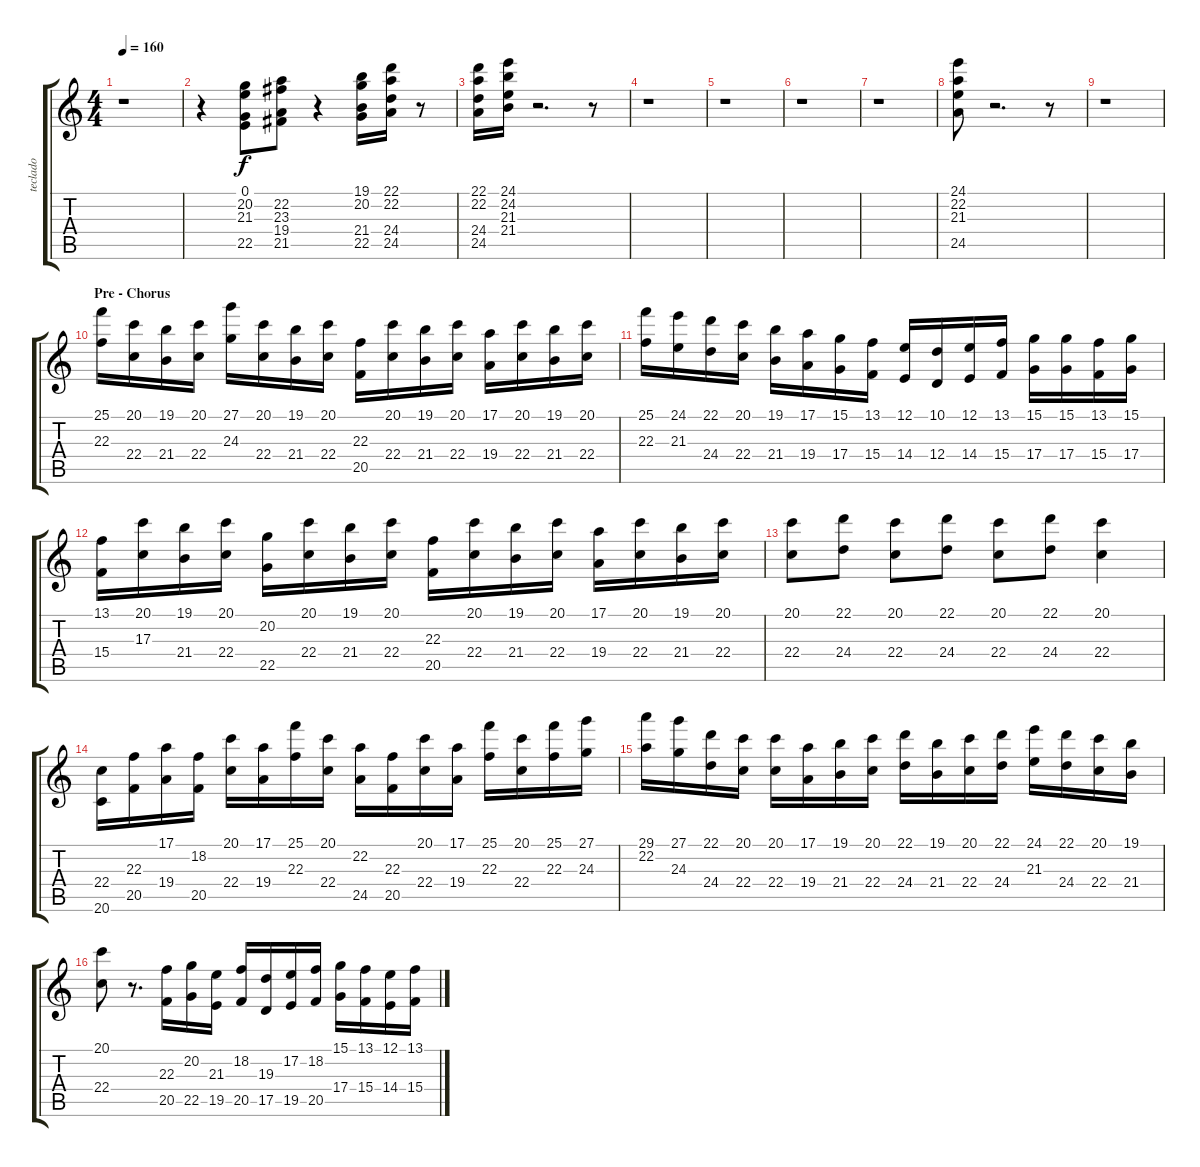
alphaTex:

\track ("teclado" "teclado") {instrument stringensemble1}
\staff {score tabs}
\tuning (E4 B3 G3 D3 A2 E2) {hide}
\ts (4 4)
\tempo 160
\clef g2
\ks c
r.1{dy f} |
r.4 (0.1 20.2 21.3 22.5).8 (22.2 23.3 19.4 21.5).8 r.4 (19.1 20.2 21.4 22.5).16 (22.1 22.2 24.4 24.5).16 r.8 |
(22.1 22.2 24.4 24.5).16 (24.1 24.2 21.3 21.4).16 r.2{d} r.8 |
r.1 |
r.1 |
r.1 |
r.1 |
(24.1 22.2 21.3 24.5).8 r.2{d} r.8 |
r.1 |
\section ("" "Pre - Chorus")
(25.1 22.3).16 (20.1 22.4).16 (19.1 21.4).16 (20.1 22.4).16 (27.1 24.3).16 (20.1 22.4).16 (19.1 21.4).16 (20.1 22.4).16 (22.3 20.5).16 (20.1 22.4).16 (19.1 21.4).16 (20.1 22.4).16 (17.1 19.4).16 (20.1 22.4).16 (19.1 21.4).16 (20.1 22.4).16 |
(25.1 22.3).16 (24.1 21.3).16 (22.1 24.4).16 (20.1 22.4).16 (19.1 21.4).16 (17.1 19.4).16 (15.1 17.4).16 (13.1 15.4).16 (12.1 14.4).16 (10.1 12.4).16 (12.1 14.4).16 (13.1 15.4).16 (15.1 17.4).16 (15.1 17.4).16 (13.1 15.4).16 (15.1 17.4).16 |
(13.1 15.4).16 (20.1 17.3).16 (19.1 21.4).16 (20.1 22.4).16 (20.2 22.5).16 (20.1 22.4).16 (19.1 21.4).16 (20.1 22.4).16 (22.3 20.5).16 (20.1 22.4).16 (19.1 21.4).16 (20.1 22.4).16 (17.1 19.4).16 (20.1 22.4).16 (19.1 21.4).16 (20.1 22.4).16 |
(20.1 22.4).8 (22.1 24.4).8 (20.1 22.4).8 (22.1 24.4).8 (20.1 22.4).8 (22.1 24.4).8 (20.1 22.4).4 |
(22.4 20.6).16 (22.3 20.5).16 (17.1 19.4).16 (18.2 20.5).16 (20.1 22.4).16 (17.1 19.4).16 (25.1 22.3).16 (20.1 22.4).16 (22.2 24.5).16 (22.3 20.5).16 (20.1 22.4).16 (17.1 19.4).16 (25.1 22.3).16 (20.1 22.4).16 (25.1 22.3).16 (27.1 24.3).16 |
(29.1 22.2).16 (27.1 24.3).16 (22.1 24.4).16 (20.1 22.4).16 (20.1 22.4).16 (17.1 19.4).16 (19.1 21.4).16 (20.1 22.4).16 (22.1 24.4).16 (19.1 21.4).16 (20.1 22.4).16 (22.1 24.4).16 (24.1 21.3).16 (22.1 24.4).16 (20.1 22.4).16 (19.1 21.4).16 |
(20.1 22.4).8 r.8{d} (22.3 20.5).16 (20.2 22.5).16 (21.3 19.5).16 (18.2 20.5).16 (19.3 17.5).16 (17.2 19.5).16 (18.2 20.5).16 (15.1 17.4).16 (13.1 15.4).16 (12.1 14.4).16 (13.1 15.4).16
